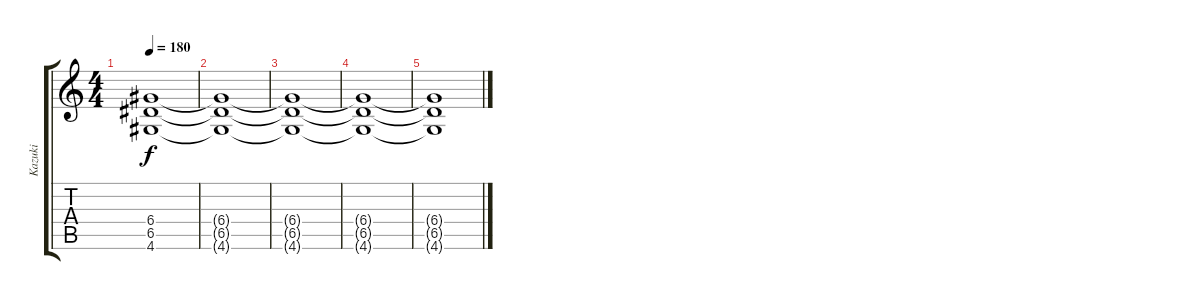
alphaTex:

\track ("Kazuki" "Kazuki") {instrument distortionguitar}
\staff {score tabs}
\tuning (E4 B3 G3 D3 A2 E2) {hide}
\ts (4 4)
\tempo 180
\clef g2
\ks c
(6.4{t} 6.5{t} 4.6{t}).1{dy f} |
(6.4{t} 6.5{t} 4.6{t}).1 |
(6.4{t} 6.5{t} 4.6{t}).1 |
(6.4{t} 6.5{t} 4.6{t}).1 |
(6.4{t} 6.5{t} 4.6{t}).1
